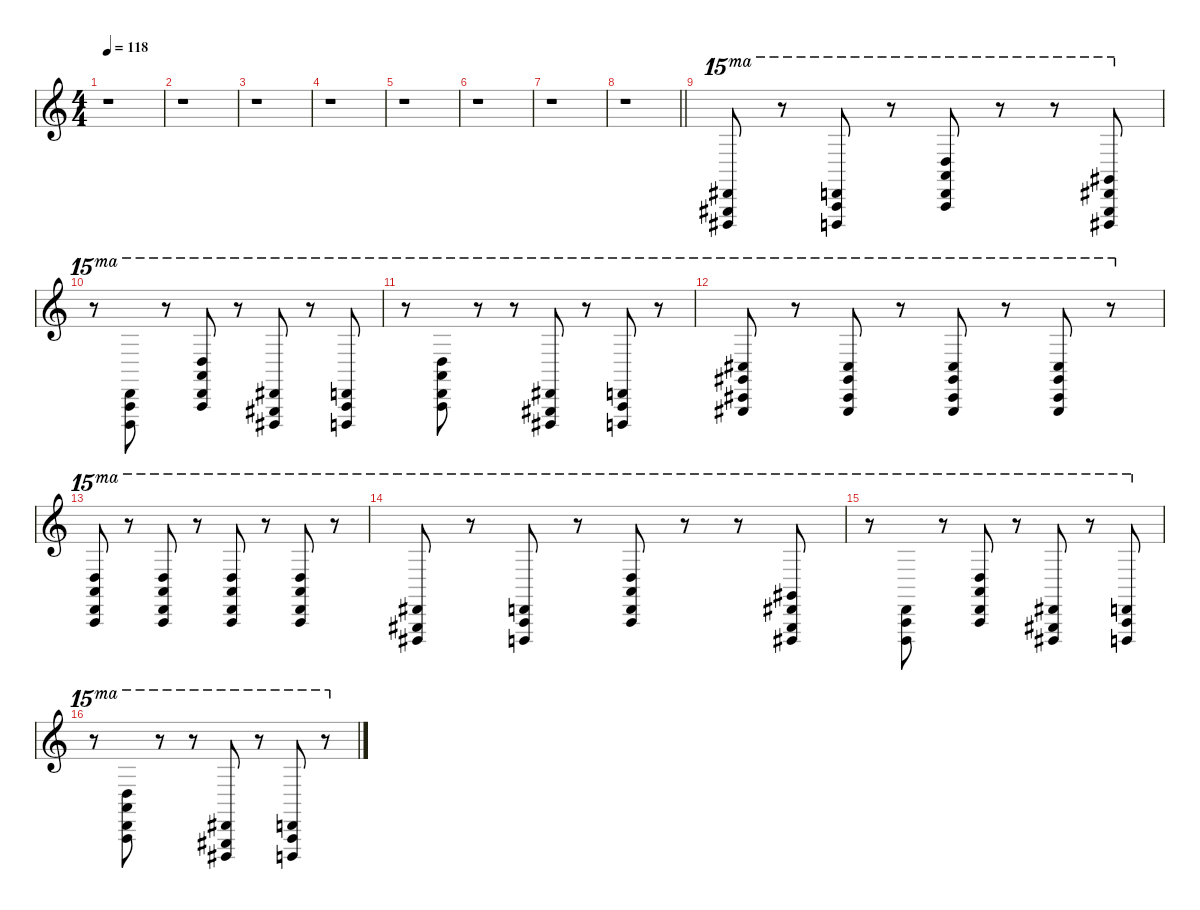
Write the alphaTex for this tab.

\defaultSystemsLayout 4
\hideDynamics
\bracketExtendMode nobrackets
\singleTrackTrackNamePolicy hidden
\multiTrackTrackNamePolicy hidden
\firstSystemTrackNameMode fullname
\otherSystemsTrackNameOrientation horizontal
\track ("Synth" "vln.") {instrument tremolostrings}
\staff {score}
\tuning (D4 Bb3 F3 Bb2 F2 Bb1)
\ts (4 4)
\tempo 118
\clef g2
\ks c
r.1{dy mf beam Down} |
r.1{beam Down} |
r.1{beam Down} |
r.1{beam Down} |
r.1{beam Down} |
r.1{beam Down} |
r.1{beam Down} |
\barLineRight lightlight
r.1{beam Down} |
(5.2{acc #} 3.3{acc #} 5.4{acc #}).8{ot 15ma beam Up} r.8{ot 15ma beam Up} (4.2 4.3 4.4).8{ot 15ma dy f beam Up} r.8{ot 15ma beam Up} (12.1 11.2 9.3 11.4).8{ot 15ma beam Up} r.8{ot 15ma beam Up} r.8{ot 15ma beam Up} (6.1{acc #} 5.2{acc #} 3.3{acc #} 5.4{acc #}).8{ot 15ma beam Up} |
r.8{ot 15ma beam Down} (4.2 4.3 4.4).8{ot 15ma beam Up} r.8{ot 15ma beam Up} (12.1 11.2 9.3 11.4).8{ot 15ma dy mf beam Up} r.8{ot 15ma beam Up} (5.2{acc #} 3.3{acc #} 5.4{acc #}).8{ot 15ma beam Up} r.8{ot 15ma beam Up} (4.2 4.3 4.4).8{ot 15ma dy f beam Up} |
r.8{ot 15ma beam Down} (12.1 11.2 9.3 11.4).8{ot 15ma dy mf beam Up} r.8{ot 15ma beam Up} r.8{ot 15ma beam Up} (5.2{acc #} 3.3{acc #} 5.4{acc #}).8{ot 15ma beam Up} r.8{ot 15ma beam Up} (4.2 4.3 4.4).8{ot 15ma dy f beam Up} r.8{ot 15ma beam Up} |
(11.1{acc #} 10.2{acc #} 8.3{acc #} 10.4{acc #}).8{ot 15ma dy mf beam Up} r.8{ot 15ma beam Up} (11.1{acc #} 10.2{acc #} 8.3{acc #} 10.4{acc #}).8{ot 15ma beam Up} r.8{ot 15ma beam Up} (11.1{acc #} 10.2{acc #} 8.3{acc #} 10.4{acc #}).8{ot 15ma beam Up} r.8{ot 15ma beam Up} (11.1{acc #} 10.2{acc #} 8.3{acc #} 10.4{acc #}).8{ot 15ma beam Up} r.8{ot 15ma beam Up} |
(12.1 11.2 9.3 11.4).8{ot 15ma beam Up} r.8{ot 15ma beam Up} (12.1 11.2 9.3 11.4).8{ot 15ma beam Up} r.8{ot 15ma beam Up} (12.1 11.2 9.3 11.4).8{ot 15ma beam Up} r.8{ot 15ma beam Up} (12.1 11.2 9.3 11.4).8{ot 15ma beam Up} r.8{ot 15ma beam Up} |
(5.2{acc #} 3.3{acc #} 5.4{acc #}).8{ot 15ma beam Up} r.8{ot 15ma beam Up} (4.2 4.3 4.4).8{ot 15ma dy f beam Up} r.8{ot 15ma beam Up} (12.1 11.2 9.3 11.4).8{ot 15ma beam Up} r.8{ot 15ma beam Up} r.8{ot 15ma beam Up} (6.1{acc #} 5.2{acc #} 3.3{acc #} 5.4{acc #}).8{ot 15ma beam Up} |
r.8{ot 15ma beam Down} (4.2 4.3 4.4).8{ot 15ma beam Up} r.8{ot 15ma beam Up} (12.1 11.2 9.3 11.4).8{ot 15ma dy mf beam Up} r.8{ot 15ma beam Up} (5.2{acc #} 3.3{acc #} 5.4{acc #}).8{ot 15ma beam Up} r.8{ot 15ma beam Up} (4.2 4.3 4.4).8{ot 15ma dy f beam Up} |
r.8{ot 15ma beam Down} (12.1 11.2 9.3 11.4).8{ot 15ma dy mf beam Up} r.8{ot 15ma beam Up} r.8{ot 15ma beam Up} (5.2{acc #} 3.3{acc #} 5.4{acc #}).8{ot 15ma beam Up} r.8{ot 15ma beam Up} (4.2 4.3 4.4).8{ot 15ma dy f beam Up} r.8{ot 15ma beam Up}
